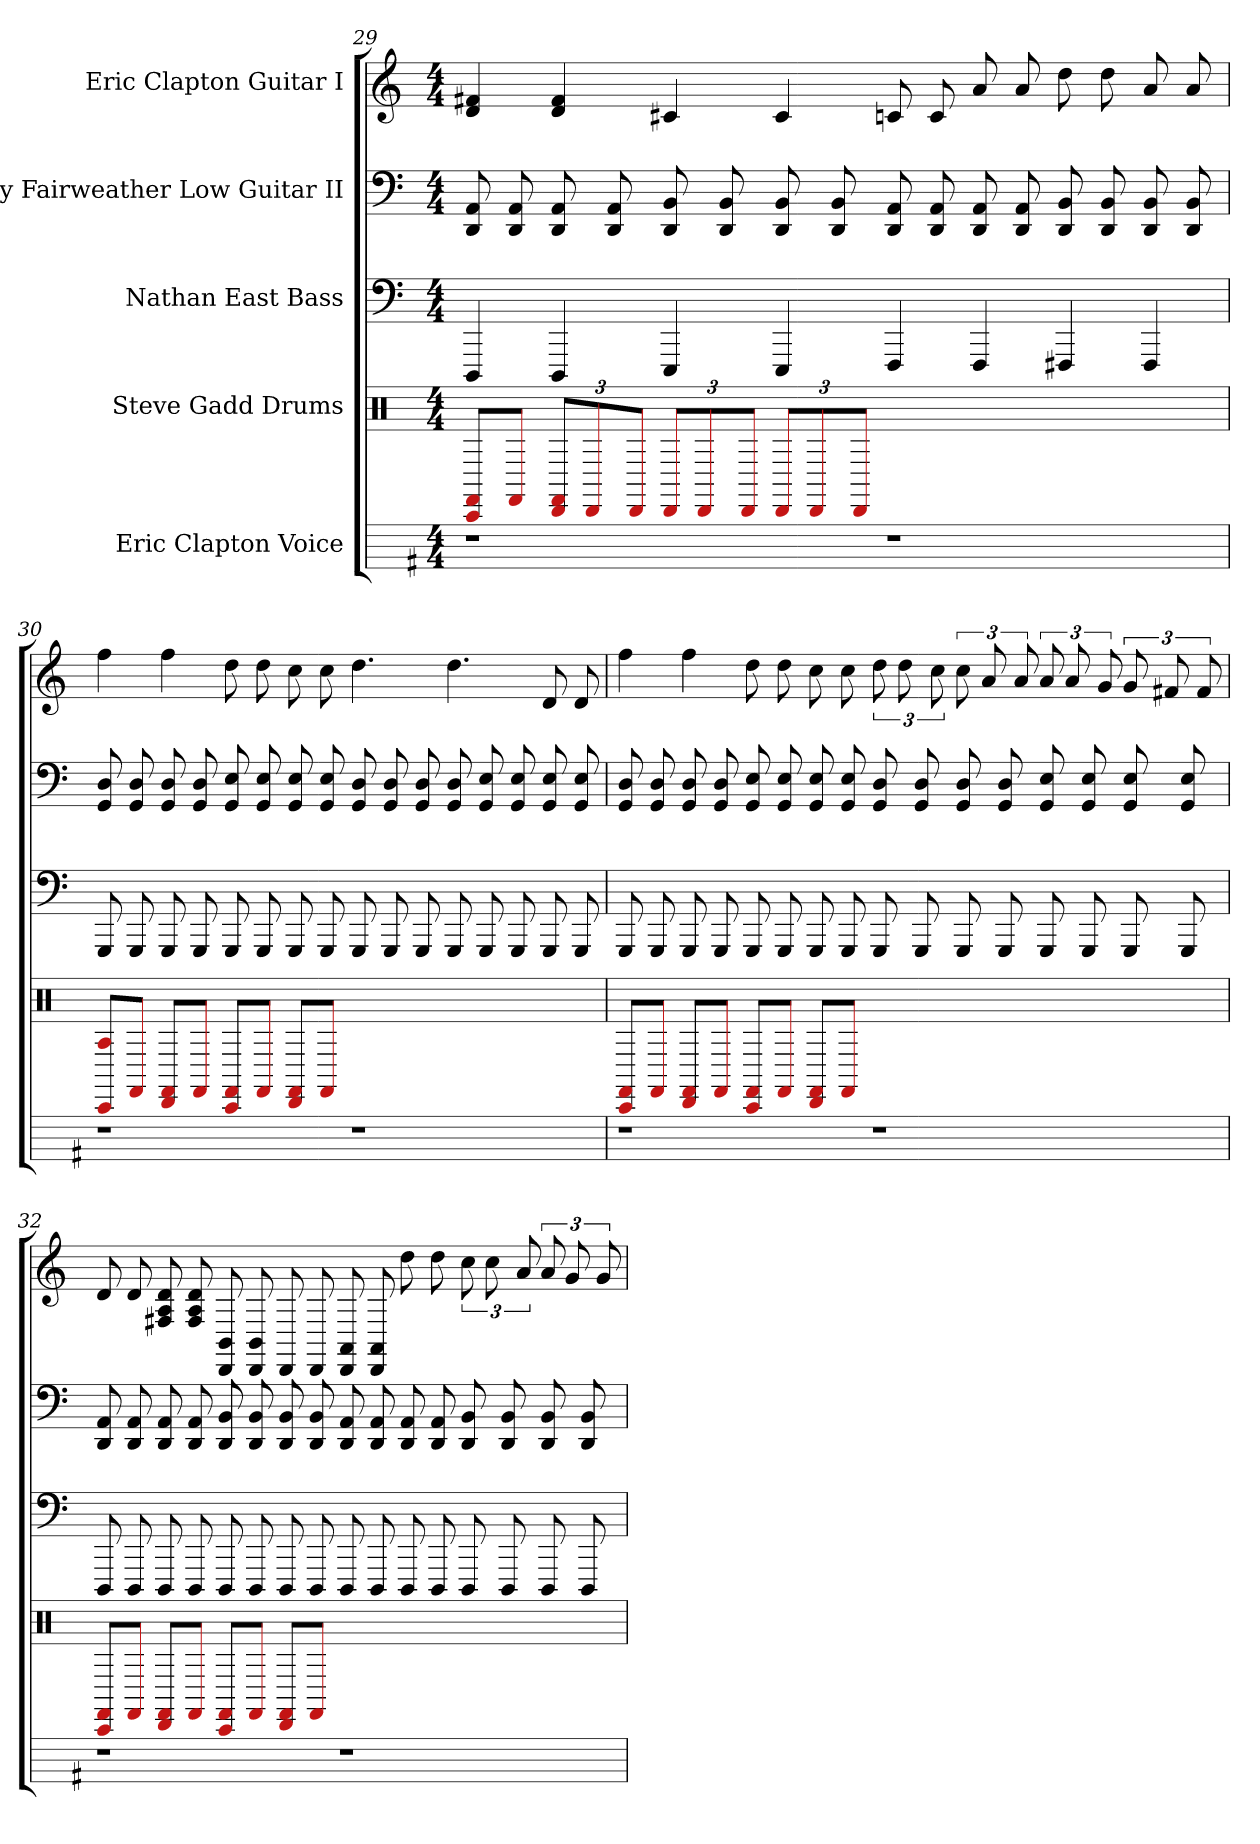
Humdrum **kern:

**kern	**kern	**kern	**kern	**kern
*part5	*part4	*part3	*part2	*part1
*staff5	*staff4	*staff3	*staff2	*staff1
*I"Eric Clapton Voice	*I"Steve Gadd Drums	*I"Nathan East Bass	*I"Andy Fairweather Low Guitar II	*I"Eric Clapton Guitar I
*	*clefX	*	*	*
*ITrd4c7	*	*	*	*
*k[]	*k[]	*k[]	*k[]	*k[]
*M4/4	*M4/4	*M4/4	*M4/4	*M4/4
=29	=29	=29	=29	=29
1r	8FF#/ 8CC/L	4DDD	8AA 8DD	4f# 4d
.	8FF#/J	.	8AA 8DD	.
.	12FF#/ 12DD/L	4DDD	8AA 8DD	4f# 4d
.	12DD/	.	.	.
.	.	.	8AA 8DD	.
.	12DD/J	.	.	.
.	12DD/L	4EEE	8BB 8DD	4c#
.	12DD/	.	.	.
.	.	.	8BB 8DD	.
.	12DD/J	.	.	.
.	12DD/L	4EEE	8BB 8DD	4c#
.	12DD/	.	.	.
.	.	.	8BB 8DD	.
.	12DD/J	.	.	.
1r	1ryy	4FFF	8AA 8DD	8c
.	.	.	8AA 8DD	8c
.	.	4FFF	8AA 8DD	8a
.	.	.	8AA 8DD	8a
.	.	4FFF#	8BB 8DD	8dd
.	.	.	8BB 8DD	8dd
.	.	4FFF#	8BB 8DD	8a
.	.	.	8BB 8DD	8a
=30	=30	=30	=30	=30
1r	8A/ 8CC/L	8GGG	8D 8GG	4ff
.	8FF#/J	8GGG	8D 8GG	.
.	8FF#/ 8DD/L	8GGG	8D 8GG	4ff
.	8FF#/J	8GGG	8D 8GG	.
.	8FF#/ 8CC/L	8GGG	8E 8GG	8dd
.	8FF#/J	8GGG	8E 8GG	8dd
.	8FF#/ 8DD/L	8GGG	8E 8GG	8cc
.	8FF#/J	8GGG	8E 8GG	8cc
1r	1ryy	8GGG	8D 8GG	4.dd
.	.	8GGG	8D 8GG	.
.	.	8GGG	8D 8GG	.
.	.	8GGG	8D 8GG	4.dd
.	.	8GGG	8E 8GG	.
.	.	8GGG	8E 8GG	.
.	.	8GGG	8E 8GG	8d
.	.	8GGG	8E 8GG	8d
=31	=31	=31	=31	=31
1r	8FF#/ 8CC/L	8GGG	8D 8GG	4ff
.	8FF#/J	8GGG	8D 8GG	.
.	8FF#/ 8DD/L	8GGG	8D 8GG	4ff
.	8FF#/J	8GGG	8D 8GG	.
.	8FF#/ 8CC/L	8GGG	8E 8GG	8dd
.	8FF#/J	8GGG	8E 8GG	8dd
.	8FF#/ 8DD/L	8GGG	8E 8GG	8cc
.	8FF#/J	8GGG	8E 8GG	8cc
1r	1ryy	8GGG	8D 8GG	12dd
.	.	.	.	12dd
.	.	8GGG	8D 8GG	.
.	.	.	.	12cc
.	.	8GGG	8D 8GG	12cc
.	.	.	.	12a
.	.	8GGG	8D 8GG	.
.	.	.	.	12a
.	.	8GGG	8E 8GG	12a
.	.	.	.	12a
.	.	8GGG	8E 8GG	.
.	.	.	.	12g
.	.	8GGG	8E 8GG	12g
.	.	.	.	12f#
.	.	8GGG	8E 8GG	.
.	.	.	.	12f#
=32	=32	=32	=32	=32
1r	8FF#/ 8CC/L	8DDD	8AA 8DD	8d
.	8FF#/J	8DDD	8AA 8DD	8d
.	8FF#/ 8DD/L	8DDD	8AA 8DD	8d 8A 8F#
.	8FF#/J	8DDD	8AA 8DD	8d 8A 8F#
.	8FF#/ 8CC/L	8DDD	8BB 8DD	8BB 8DD
.	8FF#/J	8DDD	8BB 8DD	8BB 8DD
.	8FF#/ 8DD/L	8DDD	8BB 8DD	8DD
.	8FF#/J	8DDD	8BB 8DD	8DD
1r	1ryy	8DDD	8AA 8DD	8AA 8DD
.	.	8DDD	8AA 8DD	8AA 8DD
.	.	8DDD	8AA 8DD	8dd
.	.	8DDD	8AA 8DD	8dd
.	.	8DDD	8BB 8DD	12cc
.	.	.	.	12cc
.	.	8DDD	8BB 8DD	.
.	.	.	.	12a
.	.	8DDD	8BB 8DD	12a
.	.	.	.	12g
.	.	8DDD	8BB 8DD	.
.	.	.	.	12g
=	=	=	=	=
*-	*-	*-	*-	*-
